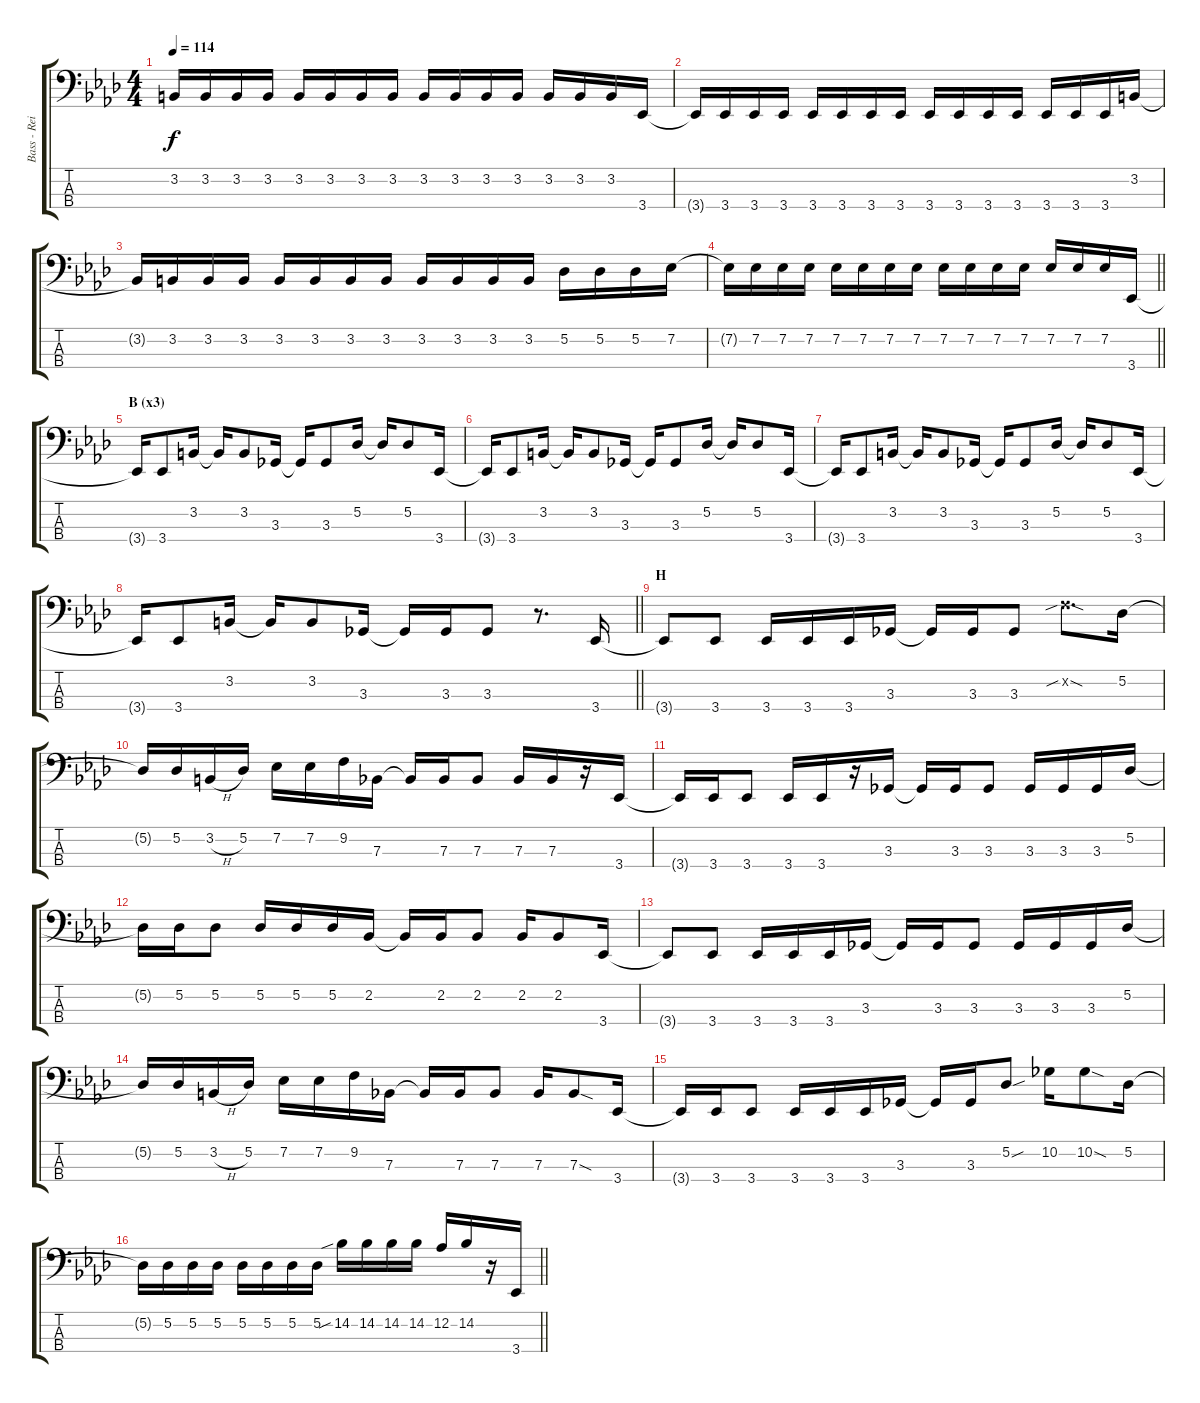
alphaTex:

\track ("Bass - Reita" "Bass - Rei") {instrument electricbasspick}
\staff {score tabs}
\tuning (Db2 Ab1 Eb1 C1) {hide}
\ts (4 4)
\tempo 114
\clef f4
\ks ab
3.2{t}.16{dy f} 3.2.16 3.2.16 3.2.16 3.2.16 3.2.16 3.2.16 3.2.16 3.2.16 3.2.16 3.2.16 3.2.16 3.2.16 3.2.16 3.2.16 3.4.16 |
3.4{t}.16 3.4.16 3.4.16 3.4.16 3.4.16 3.4.16 3.4.16 3.4.16 3.4.16 3.4.16 3.4.16 3.4.16 3.4.16 3.4.16 3.4.16 3.2.16 |
3.2{t}.16 3.2.16 3.2.16 3.2.16 3.2.16 3.2.16 3.2.16 3.2.16 3.2.16 3.2.16 3.2.16 3.2.16 5.2.16 5.2.16 5.2.16 7.2.16 |
\barLineRight lightlight
7.2{t}.16 7.2.16 7.2.16 7.2.16 7.2.16 7.2.16 7.2.16 7.2.16 7.2.16 7.2.16 7.2.16 7.2.16 7.2.16 7.2.16 7.2.16 3.4.16 |
\section ("" "B (x3)")
3.4{t}.16 3.4.8 3.2.16 3.2{t}.16 3.2.8 3.3.16 3.3{t}.16 3.3.8 5.2.16 5.2{t}.16 5.2.8 3.4.16 |
3.4{t}.16 3.4.8 3.2.16 3.2{t}.16 3.2.8 3.3.16 3.3{t}.16 3.3.8 5.2.16 5.2{t}.16 5.2.8 3.4.16 |
3.4{t}.16 3.4.8 3.2.16 3.2{t}.16 3.2.8 3.3.16 3.3{t}.16 3.3.8 5.2.16 5.2{t}.16 5.2.8 3.4.16 |
\barLineRight lightlight
3.4{t}.16 3.4.8 3.2.16 3.2{t}.16 3.2.8 3.3.16 3.3{t}.16 3.3.16 3.3.8 r.8{d} 3.4.16 |
\section ("" "H")
3.4{t}.8 3.4.8 3.4.16 3.4.16 3.4.16 3.3.16 3.3{t}.16 3.3.16 3.3.8 9.2{sib sod x}.8{d} 5.2.16 |
5.2{t}.16 5.2.16 3.2{h}.16 5.2.16 7.2.16 7.2.16 9.2.16 7.3.16 7.3{t}.16 7.3.16 7.3.8 7.3.16 7.3.16 r.16 3.4.16 |
3.4{t}.16 3.4.16 3.4.8 3.4.16 3.4.16 r.16 3.3.16 3.3{t}.16 3.3.16 3.3.8 3.3.16 3.3.16 3.3.16 5.2.16 |
5.2{t}.16 5.2.16 5.2.8 5.2.16 5.2.16 5.2.16 2.2.16 2.2{t}.16 2.2.16 2.2.8 2.2.16 2.2.8 3.4.16 |
3.4{t}.8 3.4.8 3.4.16 3.4.16 3.4.16 3.3.16 3.3{t}.16 3.3.16 3.3.8 3.3.16 3.3.16 3.3.16 5.2.16 |
5.2{t}.16 5.2.16 3.2{h}.16 5.2.16 7.2.16 7.2.16 9.2.16 7.3.16 7.3{t}.16 7.3.16 7.3.8 7.3.16 7.3{sod}.8 3.4.16 |
3.4{t}.16 3.4.16 3.4.8 3.4.16 3.4.16 3.4.16 3.3.16 3.3{t}.16 3.3.16 5.2{sou}.8 10.2.16 10.2{sod}.8 5.2.16 |
\barLineRight lightlight
5.2{t}.16 5.2.16 5.2.16 5.2.16 5.2.16 5.2.16 5.2.16 5.2.16 14.2{sib}.16 14.2.16 14.2.16 14.2.16 12.2.16 14.2.16 r.16 3.4.16
